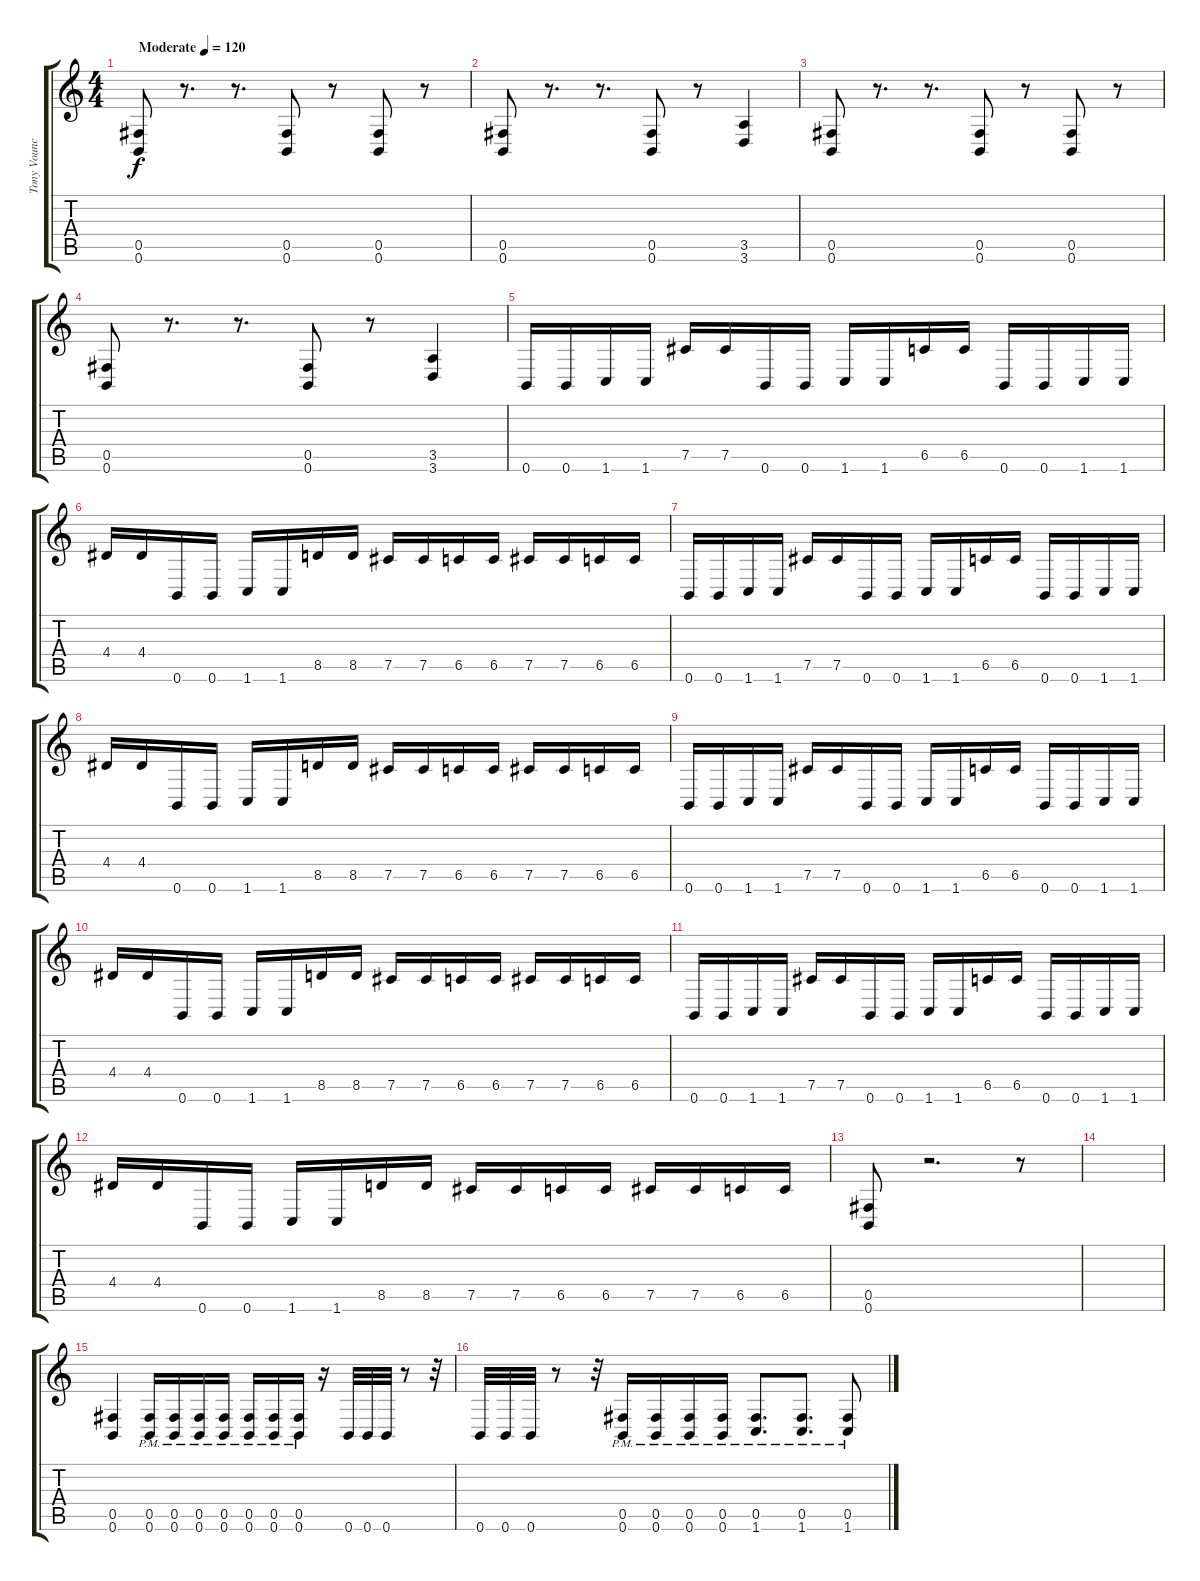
\track ("Tony Vounce" "Tony Vounc") {instrument distortionguitar}
\staff {score tabs}
\tuning (Db4 Ab3 E3 B2 Gb2 B1) {hide}
\ts (4 4)
\tempo (120 "Moderate")
\clef g2
\ks c
(0.5 0.6).8{dy f instrument distortionguitar} r.8{d} r.8{d} (0.5 0.6).8 r.8 (0.5 0.6).8 r.8 |
(0.5 0.6).8 r.8{d} r.8{d} (0.5 0.6).8 r.8 (3.5 3.6).4 |
(0.5 0.6).8 r.8{d} r.8{d} (0.5 0.6).8 r.8 (0.5 0.6).8 r.8 |
(0.5 0.6).8 r.8{d} r.8{d} (0.5 0.6).8 r.8 (3.5 3.6).4 |
0.6.16 0.6.16 1.6.16 1.6.16 7.5.16 7.5.16 0.6.16 0.6.16 1.6.16 1.6.16 6.5.16 6.5.16 0.6.16 0.6.16 1.6.16 1.6.16 |
4.4.16 4.4.16 0.6.16 0.6.16 1.6.16 1.6.16 8.5.16 8.5.16 7.5.16 7.5.16 6.5.16 6.5.16 7.5.16 7.5.16 6.5.16 6.5.16 |
0.6.16 0.6.16 1.6.16 1.6.16 7.5.16 7.5.16 0.6.16 0.6.16 1.6.16 1.6.16 6.5.16 6.5.16 0.6.16 0.6.16 1.6.16 1.6.16 |
4.4.16 4.4.16 0.6.16 0.6.16 1.6.16 1.6.16 8.5.16 8.5.16 7.5.16 7.5.16 6.5.16 6.5.16 7.5.16 7.5.16 6.5.16 6.5.16 |
0.6.16 0.6.16 1.6.16 1.6.16 7.5.16 7.5.16 0.6.16 0.6.16 1.6.16 1.6.16 6.5.16 6.5.16 0.6.16 0.6.16 1.6.16 1.6.16 |
4.4.16 4.4.16 0.6.16 0.6.16 1.6.16 1.6.16 8.5.16 8.5.16 7.5.16 7.5.16 6.5.16 6.5.16 7.5.16 7.5.16 6.5.16 6.5.16 |
0.6.16 0.6.16 1.6.16 1.6.16 7.5.16 7.5.16 0.6.16 0.6.16 1.6.16 1.6.16 6.5.16 6.5.16 0.6.16 0.6.16 1.6.16 1.6.16 |
4.4.16 4.4.16 0.6.16 0.6.16 1.6.16 1.6.16 8.5.16 8.5.16 7.5.16 7.5.16 6.5.16 6.5.16 7.5.16 7.5.16 6.5.16 6.5.16 |
(0.5 0.6).8 r.2{d} r.8 |
|
(0.5 0.6).4 (0.5{pm} 0.6{pm}).16 (0.5{pm} 0.6{pm}).16 (0.5{pm} 0.6{pm}).16 (0.5{pm} 0.6{pm}).16 (0.5{pm} 0.6{pm}).16 (0.5{pm} 0.6{pm}).16 (0.5{pm} 0.6{pm}).16 r.16 0.6.32 0.6.32 0.6.32 r.8 r.32 |
0.6.32 0.6.32 0.6.32 r.8 r.32 (0.5{pm} 0.6{pm}).16 (0.5{pm} 0.6{pm}).16 (0.5{pm} 0.6{pm}).16 (0.5{pm} 0.6{pm}).16 (0.5{pm} 1.6{pm}).8{d} (0.5{pm} 1.6{pm}).8{d} (0.5{pm} 1.6{pm}).8
